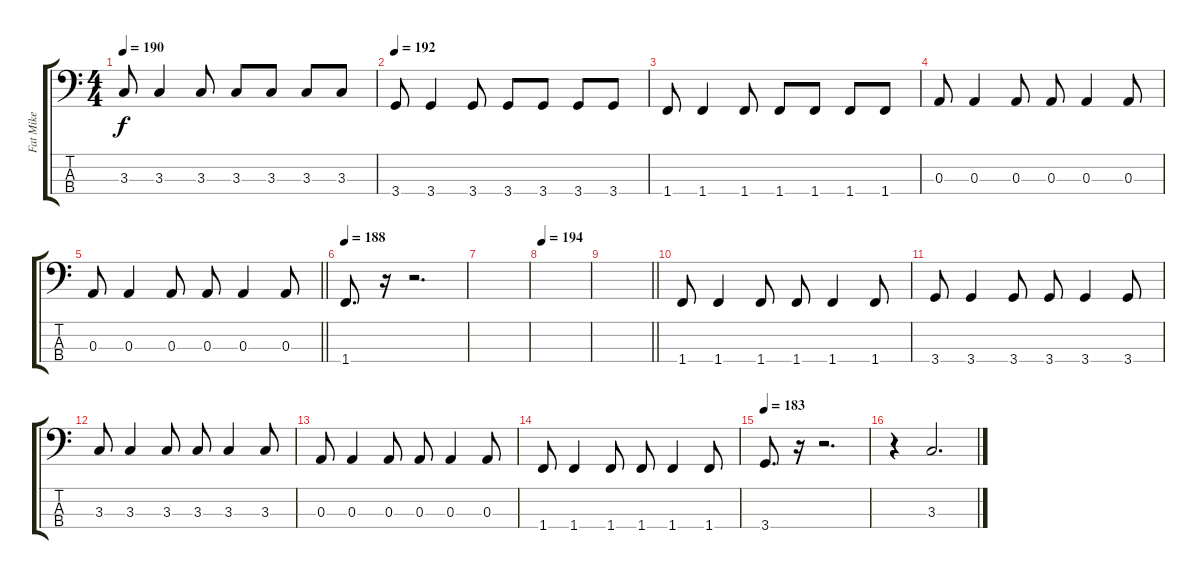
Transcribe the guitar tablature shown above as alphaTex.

\track ("Fat Mike" "Fat Mike") {instrument electricbasspick}
\staff {score tabs}
\tuning (G2 D2 A1 E1) {hide}
\ts (4 4)
\tempo 190
\clef f4
\ks c
3.3.8{dy f} 3.3.4 3.3.8 3.3.8 3.3.8 3.3.8 3.3.8 |
\tempo 192
3.4.8 3.4.4 3.4.8 3.4.8 3.4.8 3.4.8 3.4.8 |
1.4.8 1.4.4 1.4.8 1.4.8 1.4.8 1.4.8 1.4.8 |
0.3.8 0.3.4 0.3.8 0.3.8 0.3.4 0.3.8 |
\barLineRight lightlight
0.3.8 0.3.4 0.3.8 0.3.8 0.3.4 0.3.8 |
\section ("" "")
\tempo 188
1.4.8{d} r.16 r.2{d} |
|
\tempo 194
|
\barLineRight lightlight
|
\section ("" "")
1.4.8 1.4.4 1.4.8 1.4.8 1.4.4 1.4.8 |
3.4.8 3.4.4 3.4.8 3.4.8 3.4.4 3.4.8 |
3.3.8 3.3.4 3.3.8 3.3.8 3.3.4 3.3.8 |
0.3.8 0.3.4 0.3.8 0.3.8 0.3.4 0.3.8 |
1.4.8 1.4.4 1.4.8 1.4.8 1.4.4 1.4.8 |
\tempo 183
3.4.8{d} r.16 r.2{d} |
r.4 3.3.2{d}
